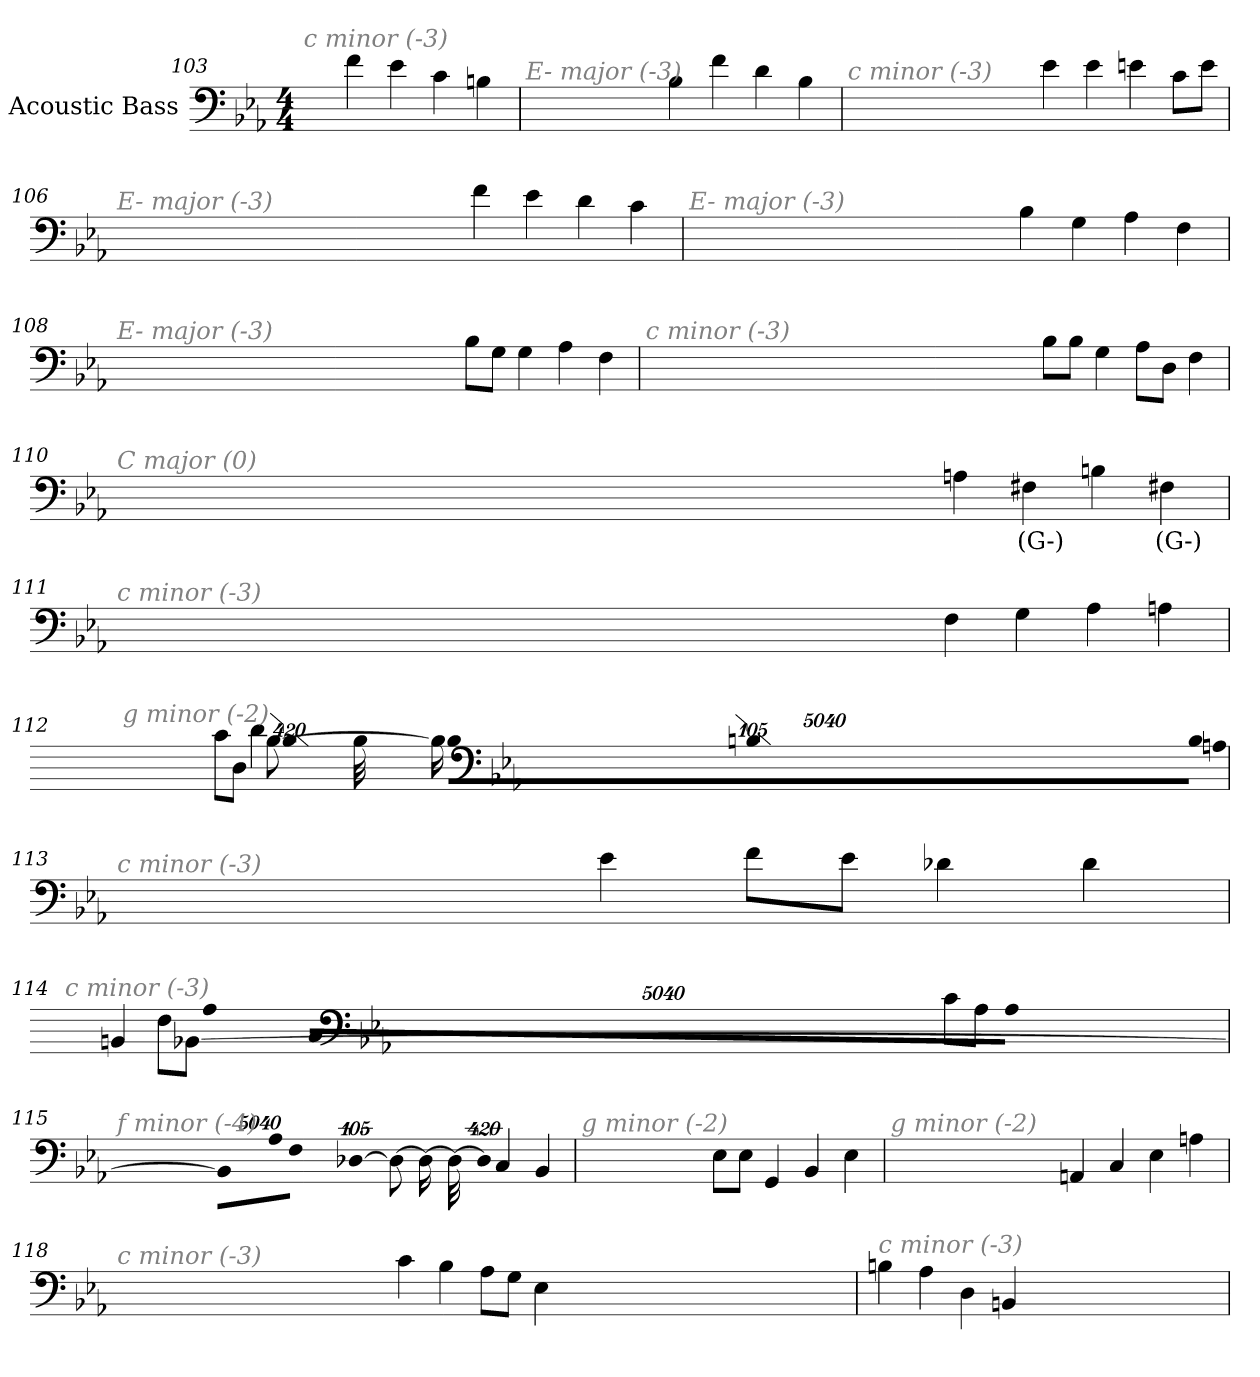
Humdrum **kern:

**kern	**text
*part1	*part1
*staff1	*staff1
*I"Acoustic Bass	*
*clefF4	*
*ITrd7c12	*
*k[b-e-a-]	*
*E-:	*
*M4/4	*
=103	=103
!LO:TX:i:color=#808080:t=c minor (-3)	!
4F	.
4E-	.
4C	.
4BBn	.
=104	=104
!LO:TX:i:color=#808080:t=E- major (-3)	!
4BB-	.
4F	.
4D	.
4BB-	.
=105	=105
!LO:TX:i:color=#808080:t=c minor (-3)	!
4E-	.
4E-	.
4En	.
8CL	.
8EJ	.
=106	=106
!LO:TX:i:color=#808080:t=E- major (-3)	!
4F	.
4E-	.
4D	.
4C	.
=107	=107
!LO:TX:i:color=#808080:t=E- major (-3)	!
4BB-	.
4GG	.
4AA-	.
4FF	.
=108	=108
!LO:TX:i:color=#808080:t=E- major (-3)	!
8BB-L	.
8GGJ	.
4GG	.
4AA-	.
4FF	.
=109	=109
!LO:TX:i:color=#808080:t=c minor (-3)	!
8BB-L	.
8BB-J	.
4GG	.
8AA-L	.
8DDJ	.
4FF	.
=110	=110
!LO:TX:i:color=#808080:t=C major (0)	!
4AAn	.
4FF#Xi	(G-)
4BBn	.
4FF#Xi	(G-)
=111	=111
!LO:TX:i:color=#808080:t=c minor (-3)	!
4FF	.
4GG	.
4AA-	.
4AAn	.
=112	=112
!LO:TX:i:color=#808080:t=g minor (-2)	!
!LO:N:vis=8	!
40320%3347BB-L	.
!LO:N:vis=8	!
40320%3347AAn	.
!LO:N:vis=8	!
40320%3347BB-J	.
!LO:N:vis=1024	!
[13440%13BBn	.
8BB_	.
16BB_	.
32BB_	.
!LO:N:vis=1024%31	!
13440%407BB]	.
8CL	.
8DDJ	.
4D	.
=113	=113
!LO:TX:i:color=#808080:t=c minor (-3)	!
4E-	.
8FL	.
8E-J	.
4D-X	.
4D-	.
=114	=114
!LO:TX:i:color=#808080:t=c minor (-3)	!
8CL	.
8AA-J	.
!LO:N:vis=8	!
40320%3347AA-L	.
!LO:N:vis=8	!
40320%3347AA-	.
!LO:N:vis=8	!
40320%3347CCJ	.
4BBBn	.
8FFL	.
[8BBB-XJ	.
=115	=115
!LO:TX:i:color=#808080:t=f minor (-4)	!
!LO:N:vis=8	!
40320%3347BBB-L]	.
!LO:N:vis=8	!
40320%3347AA-	.
!LO:N:vis=8	!
40320%3347FFJ	.
!LO:N:vis=1024	!
[13440%13DD-X	.
8DD-_	.
16DD-_	.
32DD-_	.
!LO:N:vis=1024%31	!
13440%407DD-]	.
4CC	.
4BBB-	.
=116	=116
!LO:TX:i:color=#808080:t=g minor (-2)	!
8EE-L	.
8EE-J	.
4GGG	.
4BBB-	.
4EE-	.
=117	=117
!LO:TX:i:color=#808080:t=g minor (-2)	!
4AAAn	.
4CC	.
4EE-	.
4AAn	.
=118	=118
!LO:TX:i:color=#808080:t=c minor (-3)	!
4C	.
4BB-	.
8AA-L	.
8GGJ	.
4EE-	.
=119	=119
!LO:TX:i:color=#808080:t=c minor (-3)	!
4BBn	.
4AA-	.
4DD	.
4BBBn	.
=	=
*-	*-
